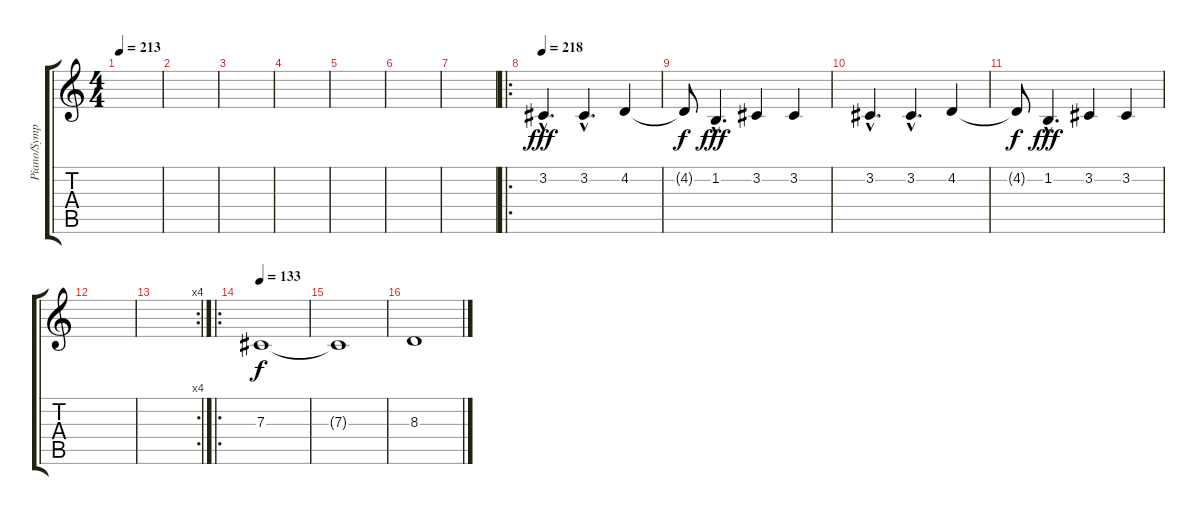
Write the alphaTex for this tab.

\track ("Piano/Symphony" "Piano/Symp") {instrument acousticgrandpiano}
\staff {score tabs}
\tuning (Eb4 Bb3 Gb3 Db3 Ab2 Eb2) {hide}
\ts (4 4)
\tempo 213
\clef g2
\ks c
|
|
|
|
|
|
|
\ro
\tempo 218
3.2{hac}.4{d dy fff instrument orchestrahit} 3.2{hac}.4{d} 4.2.4 |
4.2{t}.8{dy f instrument orchestrahit} 1.2{hac}.4{d dy fff} 3.2.4 3.2.4 |
3.2{hac}.4{d instrument orchestrahit} 3.2{hac}.4{d} 4.2.4 |
4.2{t}.8{dy f instrument orchestrahit} 1.2{hac}.4{d dy fff} 3.2.4 3.2.4 |
|
\rc 4
|
\ro
\tempo 133
7.3.1{dy f instrument stringensemble1} |
7.3{t}.1 |
8.3.1
